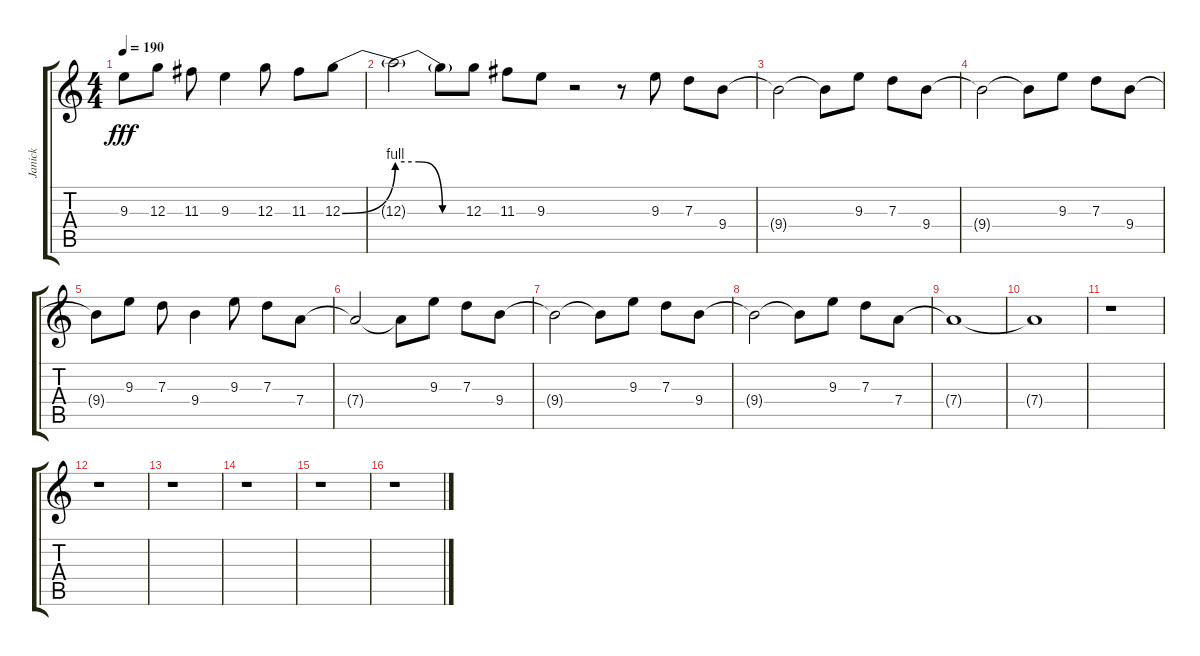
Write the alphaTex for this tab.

\track ("Janick" "Janick") {instrument distortionguitar}
\staff {score tabs}
\tuning (E4 B3 G3 D3 A2 E2) {hide}
\ts (4 4)
\tempo 190
\clef g2
\ks c
9.3{t}.8{dy fff} 12.3.8 11.3.8 9.3.4 12.3.8 11.3.8 12.3{be (bend 0 0 60 4)}.8 |
12.3{be (custom 0 4 20 4 40 0 60 0) t}.2 12.3{t}.8 12.3.8 11.3.8 9.3.8 r.2 r.8 9.3.8 7.3.8 9.4.8 |
9.4{t}.2 9.4{t}.8 9.3.8 7.3.8 9.4.8 |
9.4{t}.2 9.4{t}.8 9.3.8 7.3.8 9.4.8 |
9.4{t}.8 9.3.8 7.3.8 9.4.4 9.3.8 7.3.8 7.4.8 |
7.4{t}.2 7.4{t}.8 9.3.8 7.3.8 9.4.8 |
9.4{t}.2 9.4{t}.8 9.3.8 7.3.8 9.4.8 |
9.4{t}.2 9.4{t}.8 9.3.8 7.3.8 7.4.8 |
7.4{t}.1 |
7.4{t}.1 |
r.1 |
r.1 |
r.1 |
r.1 |
r.1 |
r.1
